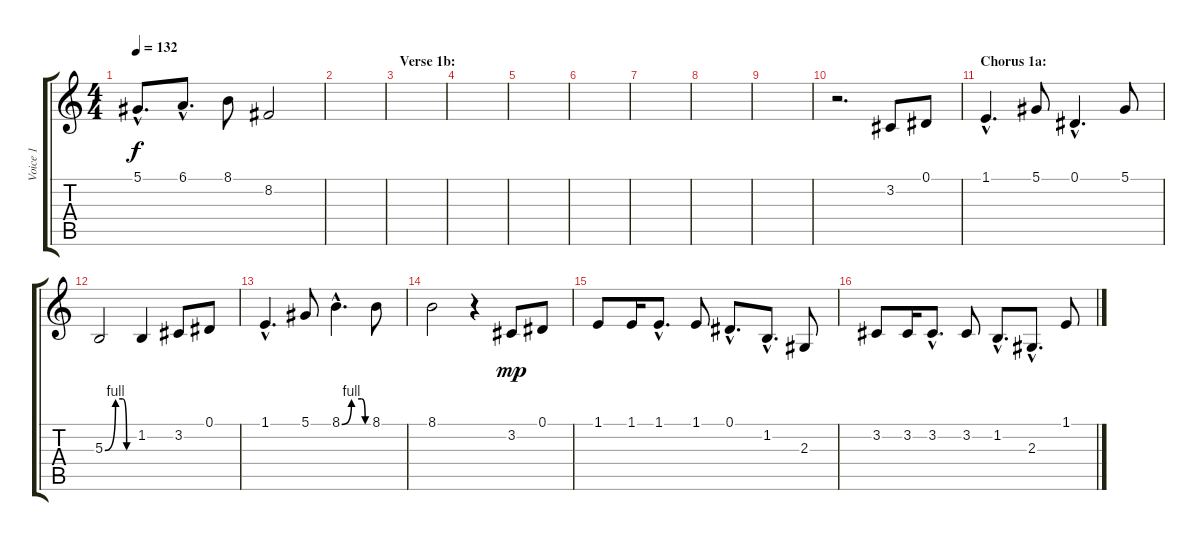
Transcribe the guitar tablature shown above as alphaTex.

\track ("Voice 1" "Voice 1") {instrument lead6voice}
\staff {score tabs}
\tuning (Eb4 Bb3 Gb3 Db3 Ab2 Eb2) {hide}
\ts (4 4)
\tempo 132
\clef g2
\ks c
5.1{hac}.8{d dy f} 6.1{hac}.8{d} 8.1.8 8.2.2 |
|
\section ("" "Verse 1b:")
|
|
|
|
|
|
|
r.2{d} 3.2.8 0.1.8 |
\section ("" "Chorus 1a:")
1.1{hac}.4{d} 5.1.8 0.1{hac}.4{d} 5.1.8 |
5.3{be (custom 0 0 22 4 37 4 45 0 60 0)}.2 1.2.4 3.2.8 0.1.8 |
1.1{hac}.4{d} 5.1.8 8.1{be (custom 0 0 22 4 45 4 53 0 60 0) hac}.4{d} 8.1.8 |
8.1.2 r.4 3.2.8{dy mp} 0.1.8 |
1.1.8 1.1.16 1.1{hac}.8{d} 1.1.8 0.1{hac}.8{d} 1.2{hac}.8{d} 2.3.8 |
3.2.8 3.2.16 3.2{hac}.8{d} 3.2.8 1.2{hac}.8{d} 2.3{hac}.8{d} 1.1.8
